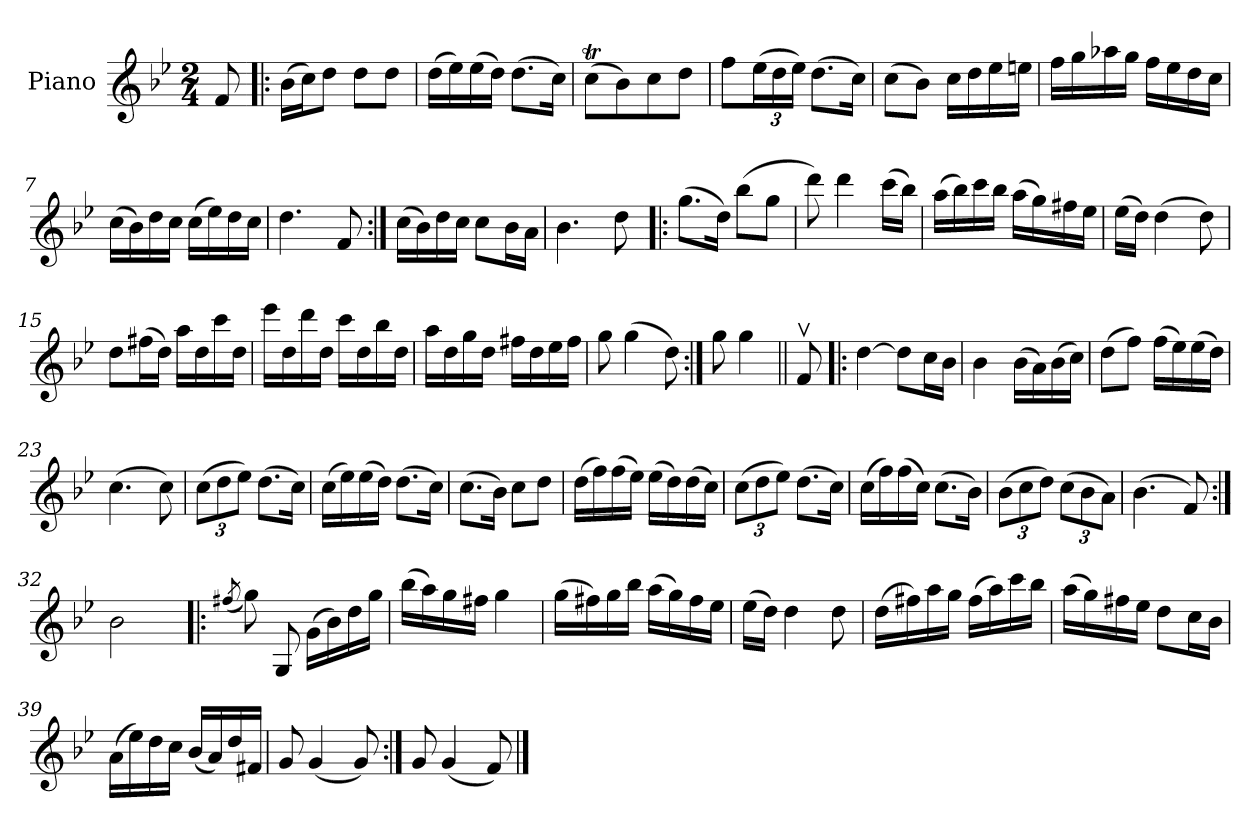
**kern
*part1
*staff1
*I"Piano
*I'Pno.
*clefG2
*k[b-e-]
*M2/4
=
8f/
=1!|:
(>16b-\LL
16cc\J)
8dd\J
8dd\L
8dd\J
=2
(>16dd\LL
16ee-\)
(>16ee-\
16dd\JJ)
(>8.dd\L
16cc\Jk)
=3
(>8ccT\L
8b-\)
8cc\
8dd\J
!!LO:LB:g=z
=4
8ff\L
*Xbrackettup
(>24ee-\L
24dd\
24ee-\JJ)
(>8.dd\L
16cc\Jk)
=5
(>8cc\L
8b-\J)
16cc\LL
16dd\
16ee-\
16een\JJ
=6
16ff\LL
16gg\
16aa-X\
16gg\JJ
16ff\LL
16ee-\
16dd\
16cc\JJ
!!LO:LB:g=z
=7
(>16cc\LL
16b-\)
16dd\
16cc\JJ
(>16cc\LL
16ee-\)
16dd\
16cc\JJ
=8
4.dd\
8f/
=9:|!
(>16cc\LL
16b-\)
16dd\
16cc\JJ
8cc\L
16b-\L
16a\JJ
=10
4.b-\
8dd\
!!LO:LB:g=z
=11!|:
(>8.gg\L
16dd\Jk)
(>8bb-\L
8gg\J
=12
8ddd\)
4ddd\
(>16ccc\LL
16bb-\JJ)
=13
(>16aa\LL
16bb-\)
16ccc\
16bb-\JJ
(>16aa\LL
16gg\)
16ff#X\
16ee-\JJ
=14
(>16ee-\LL
16dd\JJ)
(>4dd\
8dd\)
!!LO:LB:g=z
=15
8dd\L
(>16ff#X\L
16dd\JJ)
16aa\LL
16dd\
16ccc\
16dd\JJ
=16
16eee-\LL
16dd\
16ddd\
16dd\JJ
16ccc\LL
16dd\
16bb-\
16dd\JJ
=17
16aa\LL
16dd\
16gg\
16dd\JJ
16ff#X\LL
16dd\
16ee-\
16ff#\JJ
!!LO:LB:g=z
=18
8gg\
(>4gg\
8dd\)
=19:|!
8gg\
4gg\
=19X1||
8fv/
=20!|:
[4dd\
8dd\L]
16cc\L
16b-\JJ
=21
4b-\
(>16b-\LL
16a\)
(>16b-\
16cc\JJ)
=22
(>8dd\L
8ff\J)
(>16ff\LL
16ee-\)
(>16ee-\
16dd\JJ)
!!LO:LB:g=z
=23
(>4.cc\
8cc\)
=24
(>12cc\L
12dd\
12ee-\J)
(>8.dd\L
16cc\Jk)
=25
(>16cc\LL
16ee-\)
(>16ee-\
16dd\JJ)
(>8.dd\L
16cc\Jk)
=26
(>8.cc\L
16b-\Jk)
8cc\L
8dd\J
!!LO:LB:g=z
=27
(>16dd\LL
16ff\)
(>16ff\
16ee-\JJ)
(>16ee-\LL
16dd\)
(>16dd\
16cc\JJ)
=28
(>12cc\L
12dd\
12ee-\J)
(>8.dd\L
16cc\Jk)
=29
(>16cc\LL
16ff\)
(>16ff\
16cc\JJ)
(>8.cc\L
16b-\Jk)
!!LO:LB:g=z
=30
(>12b-\L
12cc\
12dd\J)
(>12cc\L
12b-\
12a\J)
=31
(>4.b-\
8f/)
=32:|!
2b-\
=33!|:
(<8qff#X/
8gg\)
8G/
(>16g\LL
16b-\)
16dd\
16gg\JJ
=34
(>16bb-\LL
16aa\)
16gg\
16ff#X\JJ
4gg\
!!LO:LB:g=z
=35
(>16gg\LL
16ff#X\)
16gg\
16bb-\JJ
(>16aa\LL
16gg\)
16ff#\
16ee-\JJ
=36
(>16ee-\LL
16dd\JJ)
4dd\
8dd\
=37
(>16dd\LL
16ff#X\)
16aa\
16gg\JJ
(>16ff#\LL
16aa\)
16ccc\
16bb-\JJ
!!LO:PB:g=z
=38
(>16aa\LL
16gg\)
16ff#X\
16ee-\JJ
8dd\L
16cc\L
16b-\JJ
=39
(>16a\LL
16ee-\)
16dd\
16cc\JJ
(<16b-/LL
16a/)
16dd/
16f#X/JJ
=40
8g/
(<4g/
8g/)
=41:|!
8g/
(<4g/
8f/)
==
*-
